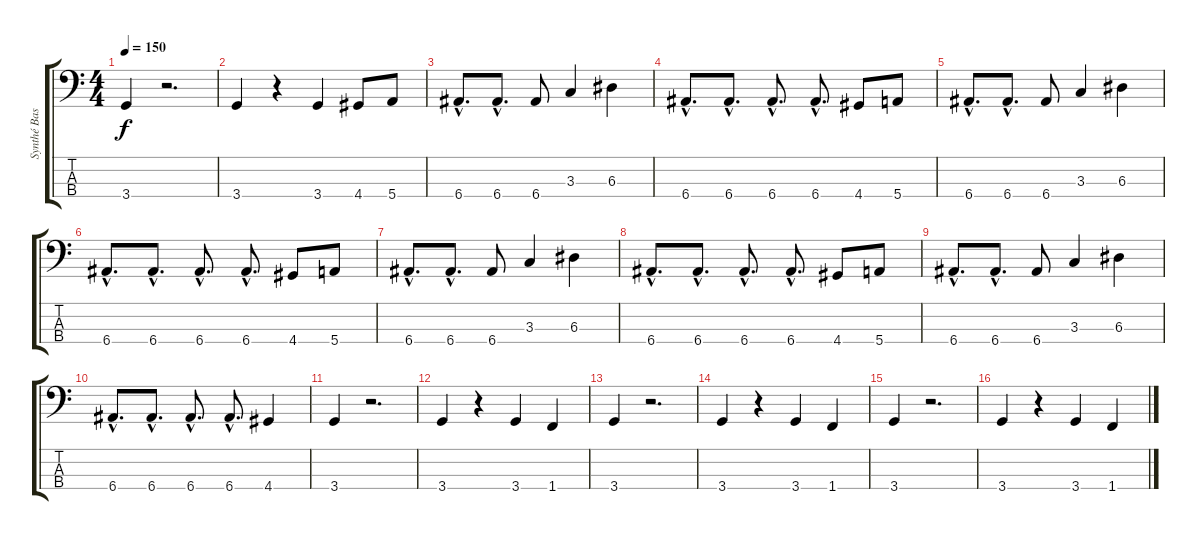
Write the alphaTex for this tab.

\track ("Synthé Basse" "Synthé Bas") {instrument synthbass2}
\staff {score tabs}
\tuning (G2 D2 A1 E1) {hide}
\ts (4 4)
\tempo 150
\clef f4
\ks c
3.4.4{dy f} r.2{d} |
3.4.4 r.4 3.4.4 4.4.8 5.4.8 |
6.4{hac}.8{d} 6.4{hac}.8{d} 6.4.8 3.3.4 6.3.4 |
6.4{hac}.8{d} 6.4{hac}.8{d} 6.4{hac}.8{d} 6.4{hac}.8{d} 4.4.8 5.4.8 |
6.4{hac}.8{d} 6.4{hac}.8{d} 6.4.8 3.3.4 6.3.4 |
6.4{hac}.8{d} 6.4{hac}.8{d} 6.4{hac}.8{d} 6.4{hac}.8{d} 4.4.8 5.4.8 |
6.4{hac}.8{d} 6.4{hac}.8{d} 6.4.8 3.3.4 6.3.4 |
6.4{hac}.8{d} 6.4{hac}.8{d} 6.4{hac}.8{d} 6.4{hac}.8{d} 4.4.8 5.4.8 |
6.4{hac}.8{d} 6.4{hac}.8{d} 6.4.8 3.3.4 6.3.4 |
6.4{hac}.8{d} 6.4{hac}.8{d} 6.4{hac}.8{d} 6.4{hac}.8{d} 4.4.4 |
3.4.4 r.2{d} |
3.4.4 r.4 3.4.4 1.4.4 |
3.4.4 r.2{d} |
3.4.4 r.4 3.4.4 1.4.4 |
3.4.4 r.2{d} |
3.4.4 r.4 3.4.4 1.4.4
